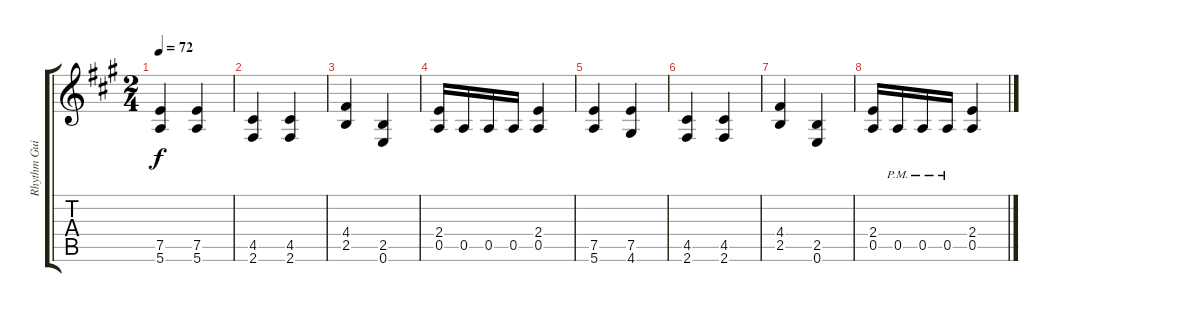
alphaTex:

\track ("Rhythm Guitar" "Rhythm Gui") {instrument acousticguitarnylon}
\staff {score tabs}
\tuning (E4 B3 G3 D3 A2 E2) {hide}
\ts (2 4)
\tempo 72
\clef g2
\ks a
(7.5 5.6).4{dy f} (7.5 5.6).4 |
(4.5 2.6).4 (4.5 2.6).4 |
(4.4 2.5).4 (2.5 0.6).4 |
(2.4 0.5).16 0.5.16 0.5.16 0.5.16 (2.4 0.5).4 |
(7.5 5.6).4 (7.5 4.6).4 |
(4.5 2.6).4 (4.5 2.6).4 |
(4.4 2.5).4 (2.5 0.6).4 |
(2.4 0.5).16 0.5{pm}.16 0.5{pm}.16 0.5{pm}.16 (2.4 0.5).4
